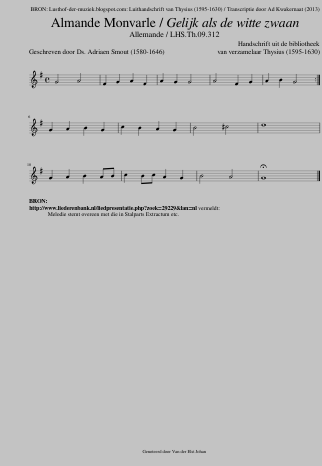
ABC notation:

X:1
L:1/8
Q:1/4=120
M:4/4
I:linebreak $
K:G
U:s=!stemless!
V:1 treble
V:1
 G4 A4 | F2 G2 A2 F2 | A2 G2 G4 | A4 F2 G2 | A2 B2 G4 :|$ %5
 G2 A2 B2 G2 | c2 B2 A2 G2 | B4 ^c4 | sd8 |$ G2 A2 B2 AB | %10
 c2 Bc A2 G2 | B4 A4 | !fermata!sG8 |] %13
